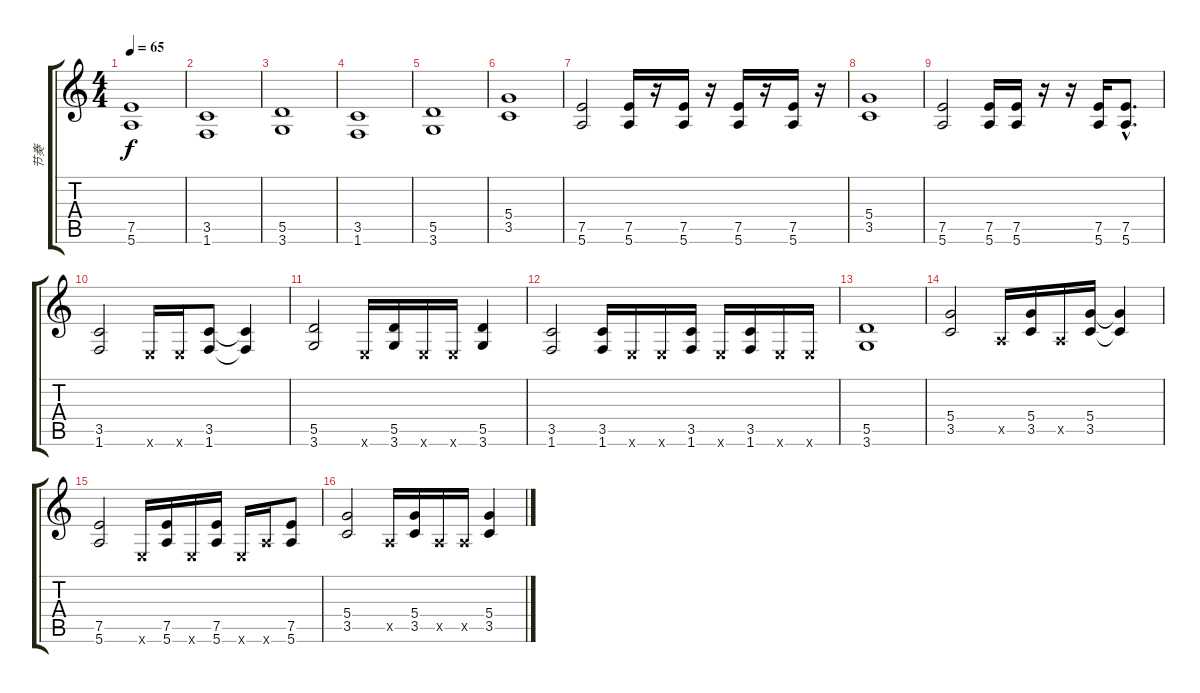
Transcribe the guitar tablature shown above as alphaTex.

\track ("节奏" "节奏") {instrument overdrivenguitar}
\staff {score tabs}
\tuning (E4 B3 G3 D3 A2 E2) {hide}
\ts (4 4)
\tempo 65
\clef g2
\ks c
(7.5 5.6).1{dy f} |
(3.5 1.6).1 |
(5.5 3.6).1 |
(3.5 1.6).1 |
(5.5 3.6).1 |
(5.4 3.5).1 |
(7.5 5.6).2 (7.5 5.6).16 r.16 (7.5 5.6).16 r.16 (7.5 5.6).16 r.16 (7.5 5.6).16 r.16 |
(5.4 3.5).1 |
(7.5 5.6).2 (7.5 5.6).16 (7.5 5.6).16 r.16 r.16 (7.5 5.6).16 (7.5{hac} 5.6{hac}).8{d} |
(3.5 1.6).2 0.6{x}.16 0.6{x}.16 (3.5 1.6).8 (3.5{t} 1.6{t}).4 |
(5.5 3.6).2 0.6{x}.16 (5.5 3.6).16 0.6{x}.16 0.6{x}.16 (5.5 3.6).4 |
(3.5 1.6).2 (3.5 1.6).16 0.6{x}.16 0.6{x}.16 (3.5 1.6).16 0.6{x}.16 (3.5 1.6).16 0.6{x}.16 0.6{x}.16 |
(5.5 3.6).1 |
(5.4 3.5).2 0.5{x}.16 (5.4 3.5).16 0.5{x}.16 (5.4 3.5).16 (5.4{t} 3.5{t}).4 |
(7.5 5.6).2 0.6{x}.16 (7.5 5.6).16 0.6{x}.16 (7.5 5.6).16 0.6{x}.16 5.6{x}.16 (7.5 5.6).8 |
(5.4 3.5).2 0.5{x}.16 (5.4 3.5).16 0.5{x}.16 0.5{x}.16 (5.4 3.5).4
